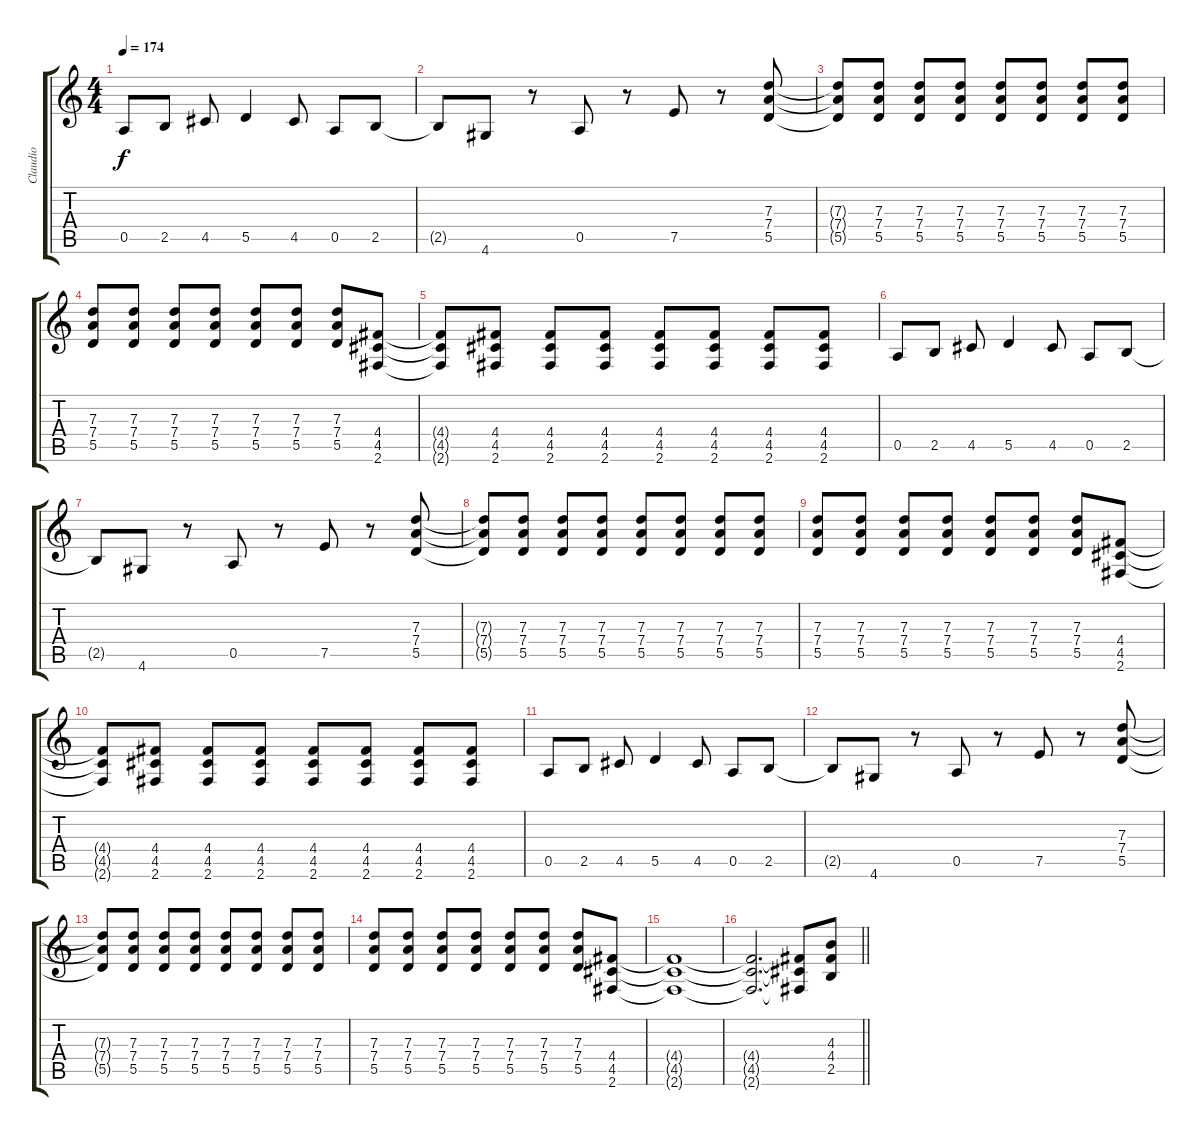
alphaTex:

\track ("Claudio" "Claudio") {instrument overdrivenguitar}
\staff {score tabs}
\tuning (E4 B3 G3 D3 A2 E2) {hide}
\ts (4 4)
\tempo 174
\clef g2
\ks c
0.5.8{dy f} 2.5.8 4.5.8 5.5.4 4.5.8 0.5.8 2.5.8 |
2.5{t}.8 4.6.8 r.8 0.5.8 r.8 7.5.8 r.8 (7.3 7.4 5.5).8 |
(7.3{t} 7.4{t} 5.5{t}).8 (7.3 7.4 5.5).8 (7.3 7.4 5.5).8 (7.3 7.4 5.5).8 (7.3 7.4 5.5).8 (7.3 7.4 5.5).8 (7.3 7.4 5.5).8 (7.3 7.4 5.5).8 |
(7.3 7.4 5.5).8 (7.3 7.4 5.5).8 (7.3 7.4 5.5).8 (7.3 7.4 5.5).8 (7.3 7.4 5.5).8 (7.3 7.4 5.5).8 (7.3 7.4 5.5).8 (4.4 4.5 2.6).8 |
(4.4{t} 4.5{t} 2.6{t}).8 (4.4 4.5 2.6).8 (4.4 4.5 2.6).8 (4.4 4.5 2.6).8 (4.4 4.5 2.6).8 (4.4 4.5 2.6).8 (4.4 4.5 2.6).8 (4.4 4.5 2.6).8 |
0.5.8 2.5.8 4.5.8 5.5.4 4.5.8 0.5.8 2.5.8 |
2.5{t}.8 4.6.8 r.8 0.5.8 r.8 7.5.8 r.8 (7.3 7.4 5.5).8 |
(7.3{t} 7.4{t} 5.5{t}).8 (7.3 7.4 5.5).8 (7.3 7.4 5.5).8 (7.3 7.4 5.5).8 (7.3 7.4 5.5).8 (7.3 7.4 5.5).8 (7.3 7.4 5.5).8 (7.3 7.4 5.5).8 |
(7.3 7.4 5.5).8 (7.3 7.4 5.5).8 (7.3 7.4 5.5).8 (7.3 7.4 5.5).8 (7.3 7.4 5.5).8 (7.3 7.4 5.5).8 (7.3 7.4 5.5).8 (4.4 4.5 2.6).8 |
(4.4{t} 4.5{t} 2.6{t}).8 (4.4 4.5 2.6).8 (4.4 4.5 2.6).8 (4.4 4.5 2.6).8 (4.4 4.5 2.6).8 (4.4 4.5 2.6).8 (4.4 4.5 2.6).8 (4.4 4.5 2.6).8 |
0.5.8 2.5.8 4.5.8 5.5.4 4.5.8 0.5.8 2.5.8 |
2.5{t}.8 4.6.8 r.8 0.5.8 r.8 7.5.8 r.8 (7.3 7.4 5.5).8 |
(7.3{t} 7.4{t} 5.5{t}).8 (7.3 7.4 5.5).8 (7.3 7.4 5.5).8 (7.3 7.4 5.5).8 (7.3 7.4 5.5).8 (7.3 7.4 5.5).8 (7.3 7.4 5.5).8 (7.3 7.4 5.5).8 |
(7.3 7.4 5.5).8 (7.3 7.4 5.5).8 (7.3 7.4 5.5).8 (7.3 7.4 5.5).8 (7.3 7.4 5.5).8 (7.3 7.4 5.5).8 (7.3 7.4 5.5).8 (4.4 4.5 2.6).8 |
(4.4{t} 4.5{t} 2.6{t}).1 |
\barLineRight lightlight
(4.4{t} 4.5{t} 2.6{t}).2{d} (4.4{t} 4.5{t} 2.6{t}).8 (4.3 4.4 2.5).8
